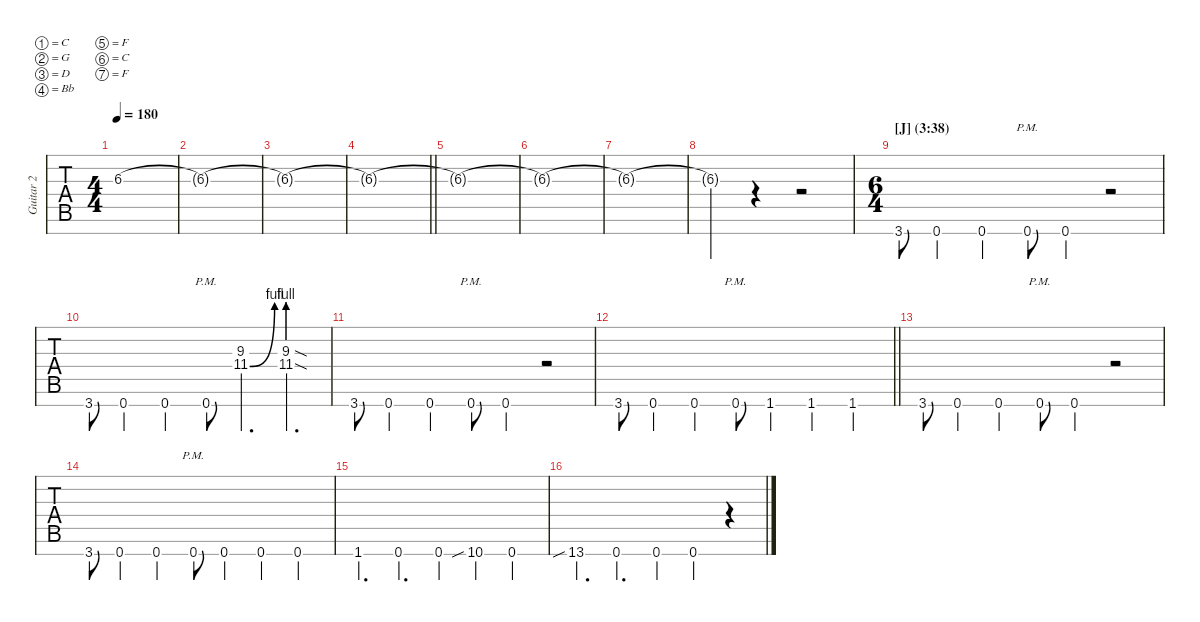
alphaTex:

\defaultSystemsLayout 4
\hideDynamics
\bracketExtendMode nobrackets
\multiTrackTrackNamePolicy allsystems
\firstSystemTrackNameMode fullname
\otherSystemsTrackNameMode fullname
\otherSystemsTrackNameOrientation horizontal
\track ("Guitar 2" "Gtr. 2") {instrument overdrivenguitar}
\staff {tabs}
\tuning (C4 G3 D3 Bb2 F2 C2 F1)
\ts (4 4)
\scale
1.00227
\tempo 180
\accidentals auto
\clef g2
\ottava regular
\simile none
\ks c
6.3{t acc #}.1{dy mf} |
\scale
0.998617 6.3{t acc #}.1 |
\scale
1.00131 6.3{t acc #}.1 |
\scale
0.997808
\barLineRight lightlight
6.3{t acc #}.1 |
\scale
1.00227 6.3{t acc #}.1 |
\scale
1.00131 6.3{t acc #}.1 |
\scale
0.998617 6.3{t acc #}.1 |
\scale
0.997808 6.3{t acc #}.4 r.4 r.2 |
\ts (6 4)
\beaming (8 6 6)
\section ("" "[J] (3:38)")
\scale
1.00156 3.7{acc #}.8{instrument overdrivenguitar} 0.7.4 0.7.4 0.7{pm}.8 0.7.4 r.2 |
\scale
0.998854 3.7{acc #}.8 0.7.4 0.7.4 0.7{pm}.8 (9.3 11.4{be (bend 0 0 15 4)}).4{d} (9.3{sod} 11.4{be (prebend 0 4 60 4) sod}).4{d} |
\scale
1.00155 3.7{acc #}.8 0.7.4 0.7.4 0.7{pm}.8 0.7.4 r.2 |
\scale
0.998045
\barLineRight lightlight
3.7{acc #}.8 0.7.4 0.7.4 0.7{pm}.8 1.7{acc #}.4 1.7{acc #}.4 1.7{acc #}.4 |
\scale
0.999574 3.7{acc #}.8 0.7.4 0.7.4 0.7{pm}.8 0.7.4 r.2 |
\scale
1.00131 3.7{acc #}.8 0.7.4 0.7.4 0.7{pm}.8 0.7.4 0.7.4 0.7.4 |
\scale
1.00131 1.7{acc #}.4{d} 0.7.4{d} 0.7.4 10.7{sib acc #}.4 0.7.4 |
\scale
0.997808 13.7{sib acc #}.4{d} 0.7.4{d} 0.7.4 0.7.4 r.4
